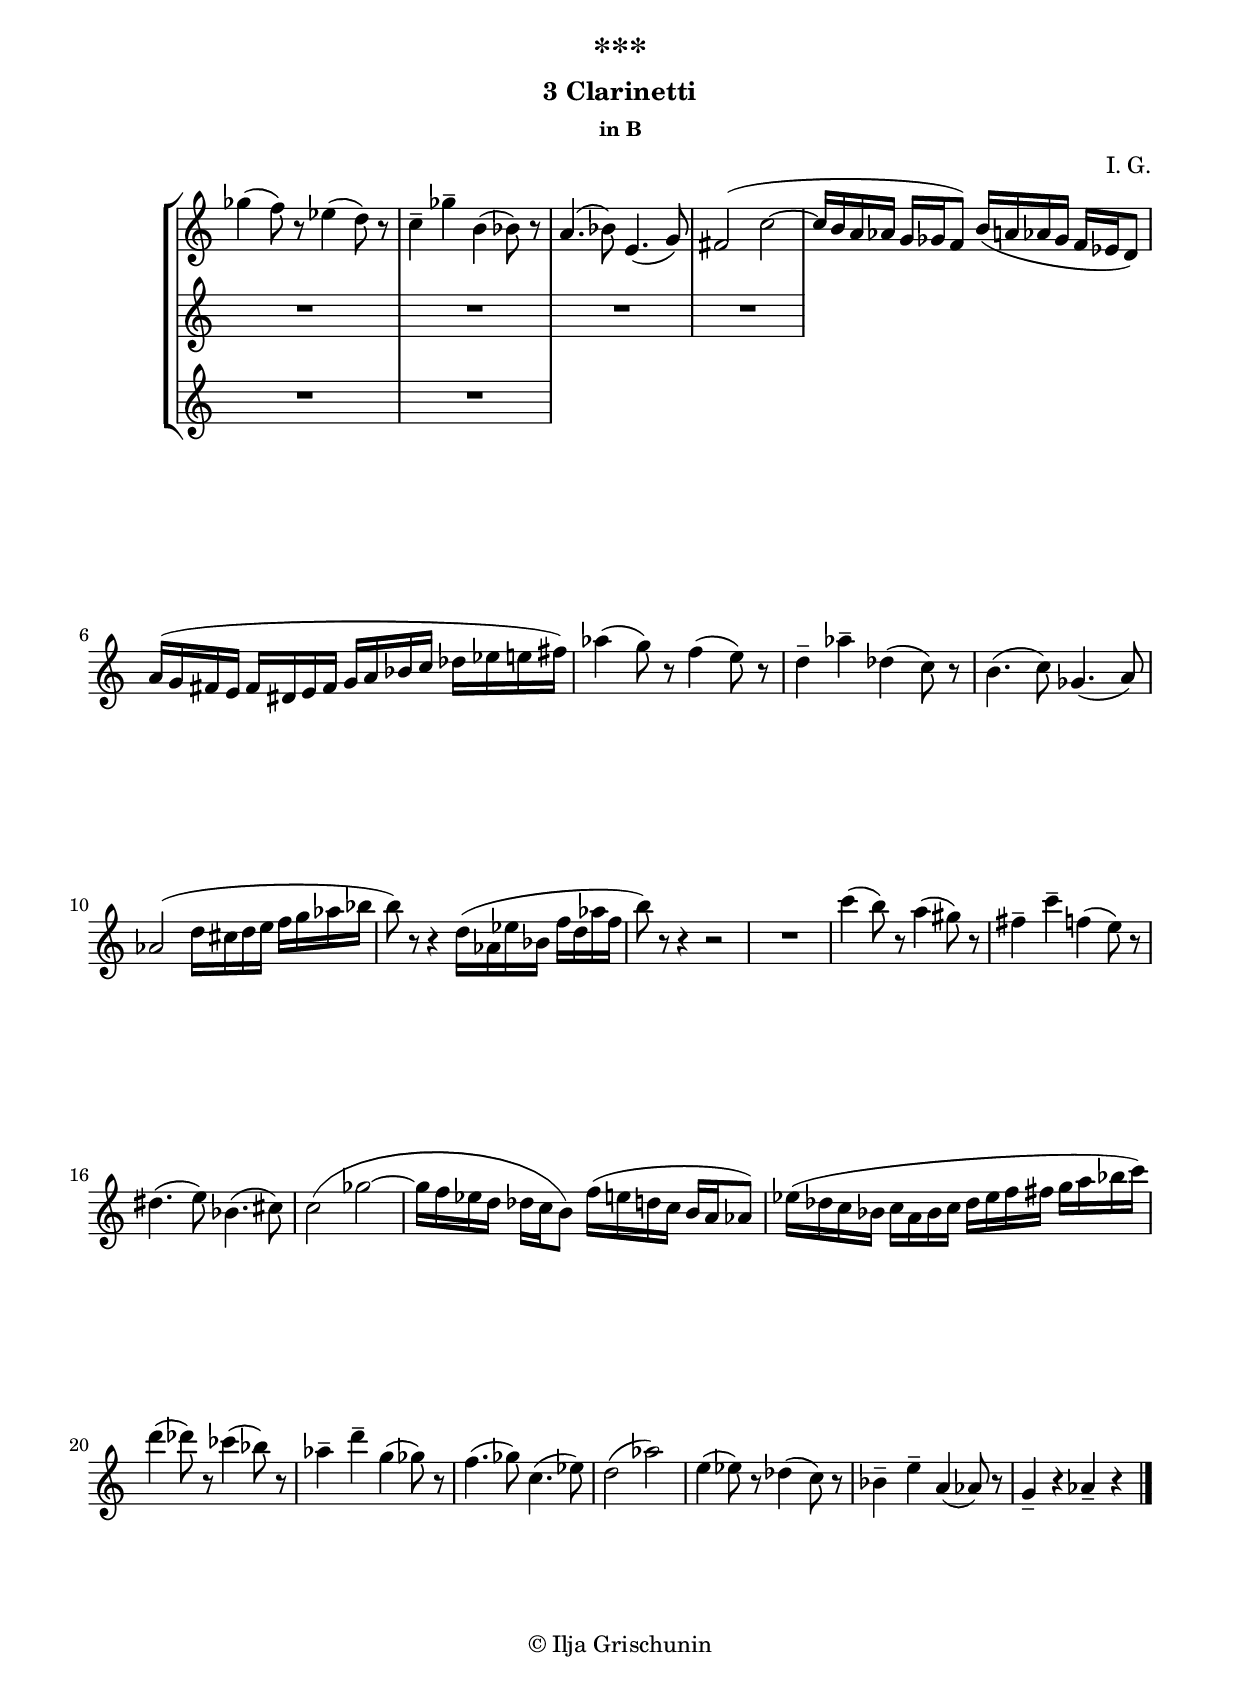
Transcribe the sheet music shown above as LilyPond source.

\version "2.19.15"
%\version "2.18.0"

\language "deutsch"

\header {
  title = "***"
  %meter = "Rubato"
  subtitle = "3 Clarinetti"
  subsubtitle = "in B"
  composer = "I. G."
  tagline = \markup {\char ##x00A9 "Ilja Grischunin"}
}

\paper {
  #(set-paper-size "a4")
  top-system-spacing.basic-distance = #25
  top-markup-spacing.basic-distance = #10
  markup-system-spacing.basic-distance = #15
  system-system-spacing.basic-distance = #35
  last-bottom-spacing.basic-distance = #25
  left-margin = 15
  right-margin = 15
  %two-sided = ##t
  %inner-margin = 25
  %outer-margin = 15
}

\layout {
  \context {
    \Score
    %\remove "Bar_number_engraver"
  }
}

\version "2.19.15"
%\version "2.18.0"

\language "deutsch"

clarinetEinsMusic = \relative {
  \clef treble
  \omit Staff.TimeSignature
  \compressFullBarRests
  \override MultiMeasureRest.expand-limit = #2
  ges''4( f8) r es4( d8) r c4-- ges'-- h,( b8) r a4.( b8) e,4.( g8)
  fis2( c'~ c16 h a as g ges f8) h16( a as ges f es d8)
  a'16( g fis e fis dis e fis g a b c des es e fis)
  as4( g8) r f4( e8) r d4-- as'-- des,( c8) r h4.( c8) ges4.( a8)
  as2( d16 cis d e f g as b h8) r r4 d,16( as es' b f' d as' f h8) r r4 r2 R1
  c4( h8) r a4( gis8) r fis4-- c'-- f,( e8) r dis4.( e8) b4.( cis8)
  c2( ges'~ ges16 f es d des c h8) f'16( e d c h a as8)
  es'16( des c b c a b c des es f fis g a b c) d4( des8) r ces4( b8) r
  as4-- d-- g,( ges8) r f4.( ges8) c,4.( es8) d2( as') e4( es8) r des4( c8) r
  b4-- e-- a,( as8) r g4-- r as-- r
  \bar "|."
}

\version "2.19.15"
%\version "2.18.0"

\language "deutsch"

clarinetZweiMusic = \relative {
  \clef treble
  \override Staff.TimeSignature.stencil = ##f
  \compressFullBarRests
  \override MultiMeasureRest.expand-limit = #2
  R1*4
}

\version "2.19.15"
%\version "2.18.0"

\language "deutsch"

clarinetDreiMusic = \relative {
  \clef treble
  \override Staff.TimeSignature.stencil = ##f
  \compressFullBarRests
  \override MultiMeasureRest.expand-limit = #2
  R1*2
}


\score {
  \new StaffGroup = "GrandStaff_clarinetto"
  <<
    \new Staff = "Staff_clarinet1" {
      %\transpose c' b
      \clarinetEinsMusic
    }

    \new Staff = "Staff_clarinet2" {
      %\transpose c' b
      \clarinetZweiMusic
    }
    \new Staff = "Staff_clarinet3" {
      %\transpose c' b
      \clarinetDreiMusic
    }
  >>
}